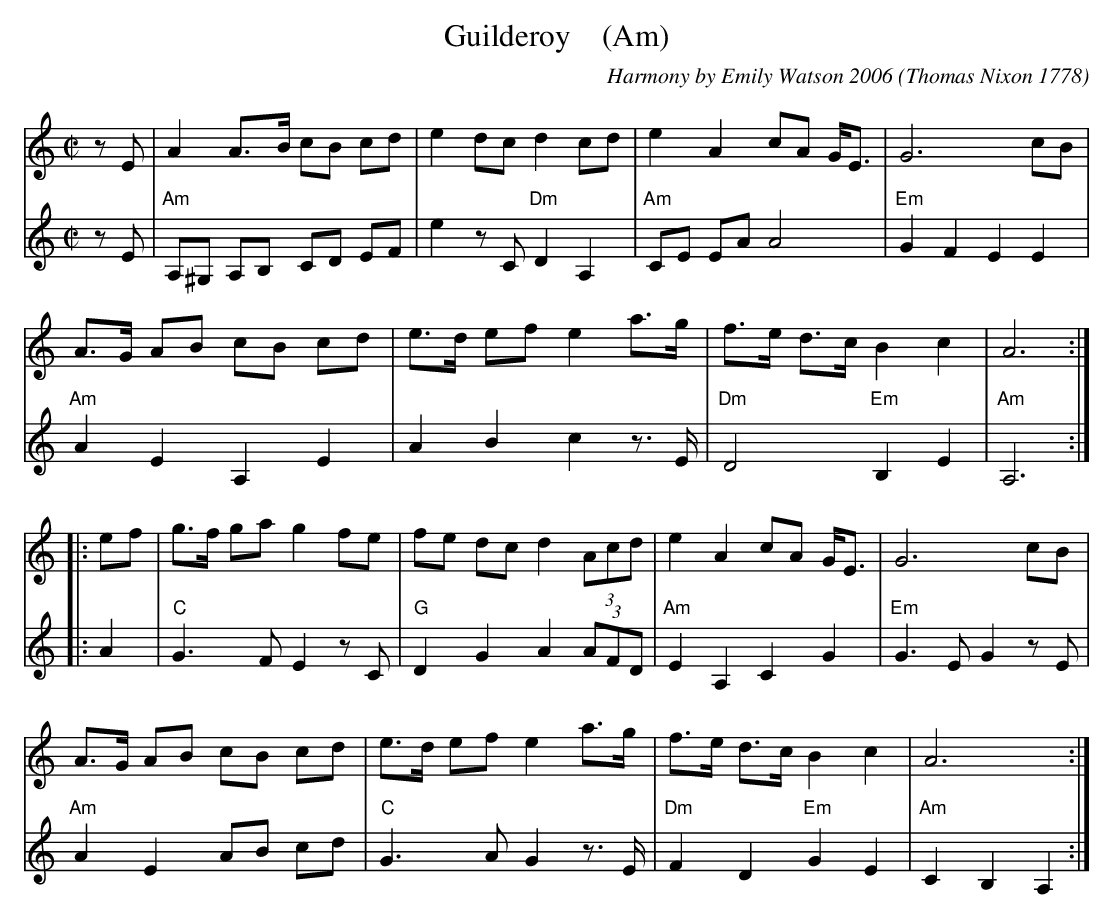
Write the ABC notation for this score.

X:1
T: Guilderoy    (Am)
O: Thomas Nixon 1778
C: Harmony by Emily Watson 2006
M: C|
L: 1/8
K: Am
V: 1 staves=2
zE |\
A2 A>B cB cd | e2 dc d2 cd | e2 A2 cA G<E | G6 cB |
A>G AB cB cd | e>d ef e2 a>g | f>e d>c B2 c2 | A6 :|
|: ef |\
g>f ga g2 fe | fe dc d2 (3Acd | e2 A2 cA G<E | G6 cB |
A>G AB cB cd | e>d ef e2 a>g | f>e d>c B2 c2 | A6 :|
V: 2
zE |\
"Am"A,^G, A,B, CD EF | e2 zC "Dm"D2 A,2 | "Am"CE EA A4 | "Em"G2 F2 E2 E2 |
"Am"A2 E2 A,2 E2 | A2 B2 c2 z>E | "Dm"D4 "Em"B,2 E2 | "Am"A,6 :|
|: A2 |\
"C"G3 F E2 zC | "G"D2 G2 A2 (3AFD | "Am"E2 A,2 C2 G2 | "Em"G3 E G2 zE |
"Am"A2 E2 AB cd | "C"G3 A G2 z>E | "Dm"F2 D2 "Em"G2 E2 | "Am"C2 B,2 A,2 :|
